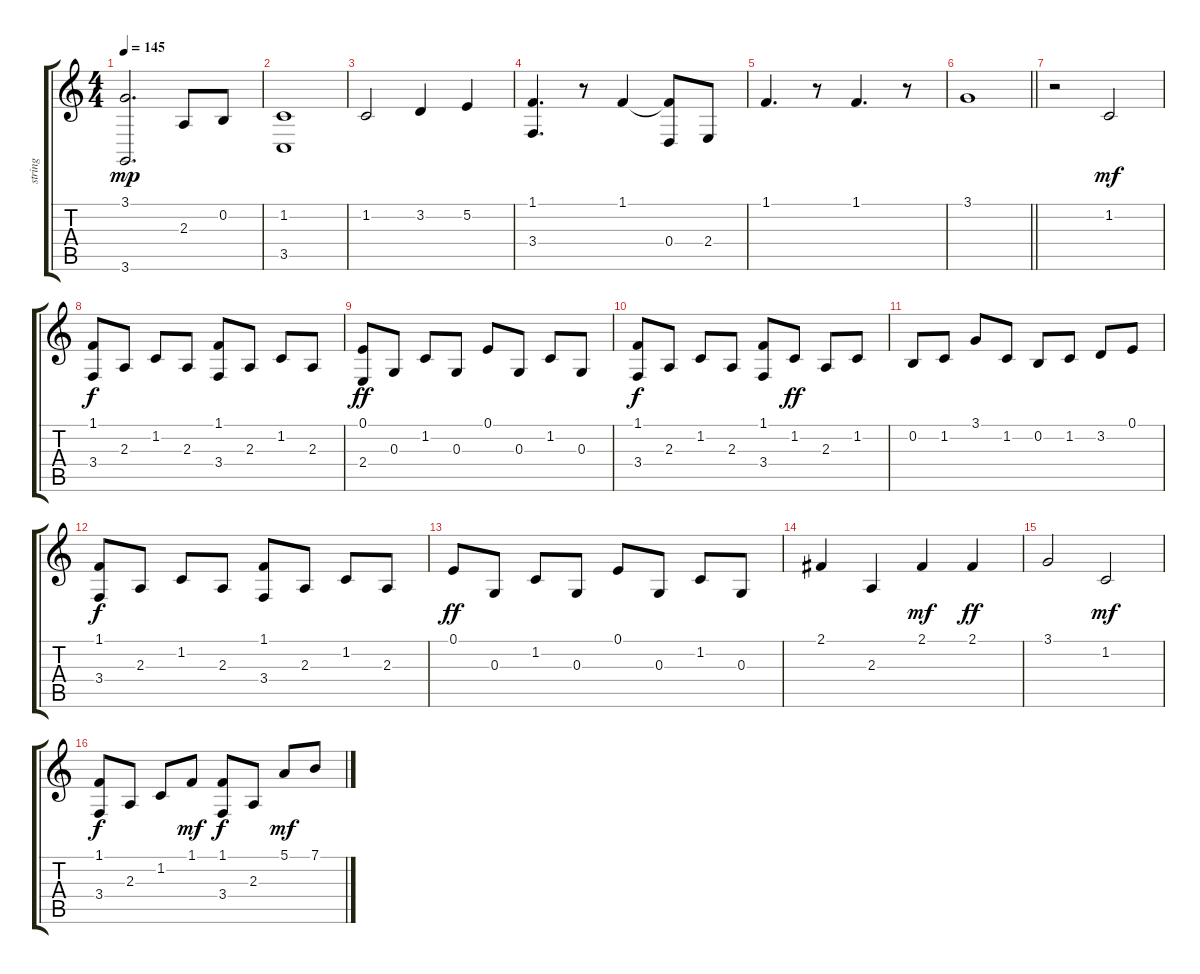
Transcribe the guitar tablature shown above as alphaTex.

\track ("string" "string") {instrument stringensemble1}
\staff {score tabs}
\tuning (E4 B3 G3 D3 A2 E2) {hide}
\ts (4 4)
\tempo 145
\clef g2
\ks c
(3.1 3.6).2{d dy mp} 2.3.8 0.2.8 |
(1.2 3.5).1 |
1.2.2 3.2.4 5.2.4 |
(1.1 3.4).4{d} r.8 1.1.4 (1.1{t} 0.4).8 2.4.8 |
1.1.4{d} r.8 1.1.4{d} r.8 |
\barLineRight lightlight
3.1.1 |
r.2 1.2.2{dy mf} |
(1.1 3.4).8{dy f} 2.3.8 1.2.8 2.3.8 (1.1 3.4).8 2.3.8 1.2.8 2.3.8 |
(0.1 2.4).8{dy ff} 0.3.8 1.2.8 0.3.8 0.1.8 0.3.8 1.2.8 0.3.8 |
(1.1 3.4).8{dy f} 2.3.8 1.2.8 2.3.8 (1.1 3.4).8 1.2.8{dy ff} 2.3.8 1.2.8 |
0.2.8 1.2.8 3.1.8 1.2.8 0.2.8 1.2.8 3.2.8 0.1.8 |
(1.1 3.4).8{dy f} 2.3.8 1.2.8 2.3.8 (1.1 3.4).8 2.3.8 1.2.8 2.3.8 |
0.1.8{dy ff} 0.3.8 1.2.8 0.3.8 0.1.8 0.3.8 1.2.8 0.3.8 |
2.1.4 2.3.4 2.1.4{dy mf} 2.1.4{dy ff} |
3.1.2 1.2.2{dy mf} |
(1.1 3.4).8{dy f} 2.3.8 1.2.8 1.1.8{dy mf} (1.1 3.4).8{dy f} 2.3.8 5.1.8{dy mf} 7.1.8
